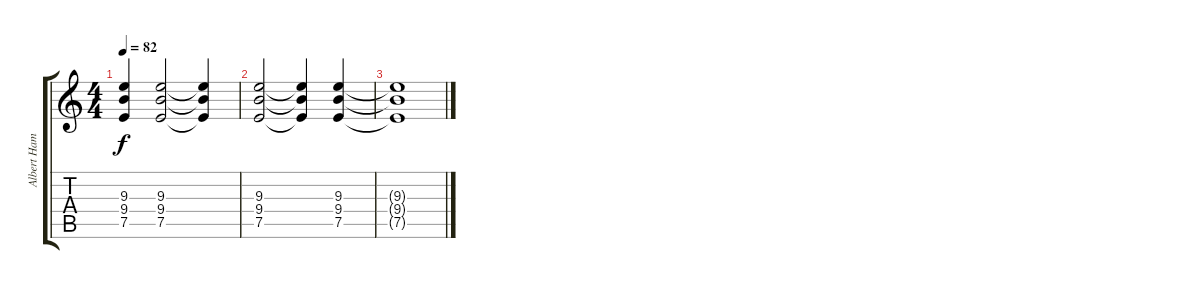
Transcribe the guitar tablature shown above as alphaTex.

\track ("Albert Hammond Jr." "Albert Ham") {instrument overdrivenguitar}
\staff {score tabs}
\tuning (E4 B3 G3 D3 A2 E2) {hide}
\ts (4 4)
\tempo 82
\clef g2
\ks c
(9.3{t} 9.4{t} 7.5{t}).4{dy f} (9.3 9.4 7.5).2 (9.3{t} 9.4{t} 7.5{t}).4 |
(9.3 9.4 7.5).2 (9.3{t} 9.4{t} 7.5{t}).4 (9.3 9.4 7.5).4 |
(9.3{t} 9.4{t} 7.5{t}).1{volume 6}
